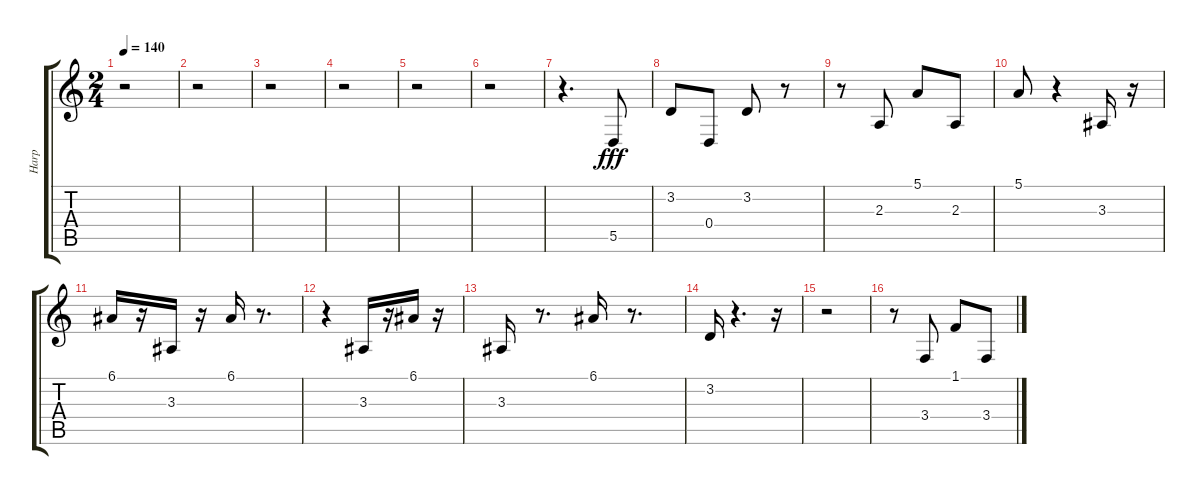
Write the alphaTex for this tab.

\track ("Harp" "Harp") {instrument orchestralharp}
\staff {score tabs}
\tuning (E4 B3 G3 D3 A2 E2) {hide}
\ts (2 4)
\tempo 140
\clef g2
\ks c
r.2{dy fff} |
r.2 |
r.2 |
r.2 |
r.2 |
r.2 |
r.4{d} 5.5.8 |
3.2.8 0.4.8 3.2.8 r.8 |
r.8 2.3.8 5.1.8 2.3.8 |
5.1.8 r.4 3.3.16 r.16 |
6.1.16 r.16 3.3.16 r.16 6.1.16 r.8{d} |
r.4 3.3.16 r.16 6.1.16 r.16 |
3.3.16 r.8{d} 6.1.16 r.8{d} |
3.2.16 r.4{d} r.16 |
r.2 |
r.8 3.4.8 1.1.8 3.4.8
